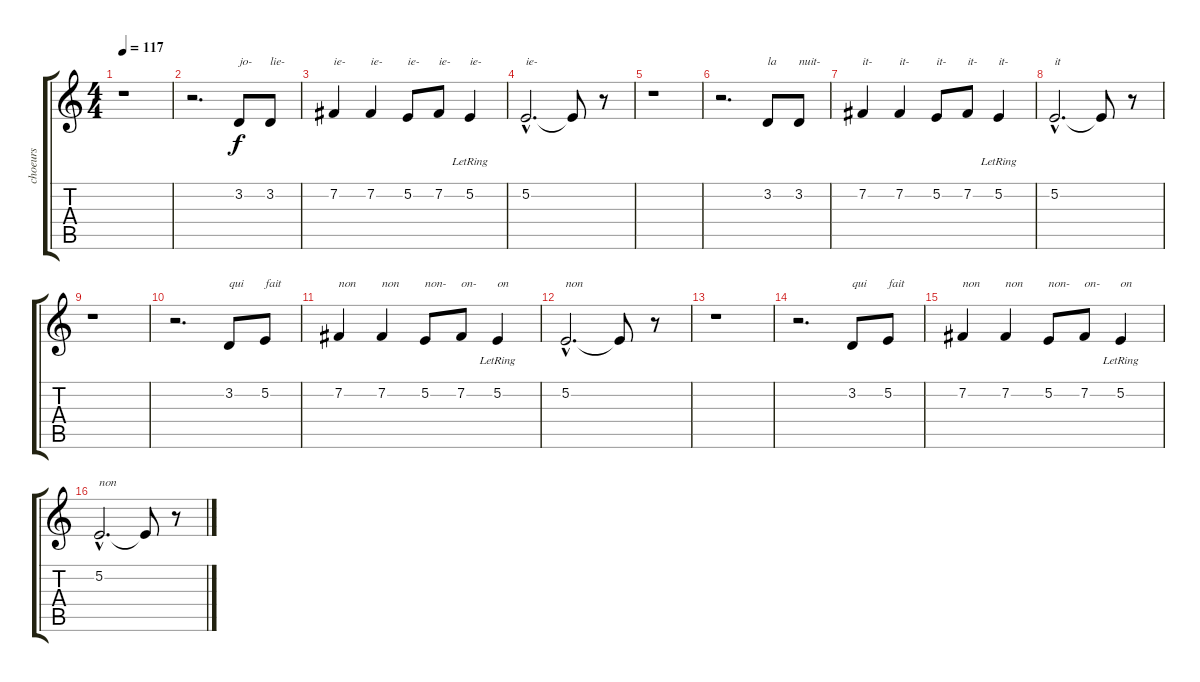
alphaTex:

\track ("choeurs" "choeurs") {instrument bassoon}
\staff {score tabs}
\tuning (E4 B3 G3 D3 A2 E2) {hide}
\ts (4 4)
\tempo 117
\clef g2
\ks c
r.1{dy f} |
r.2{d} 3.2.8{txt "jo-"} 3.2.8{txt "lie-"} |
7.2.4{txt "ie-"} 7.2.4{txt "ie-"} 5.2.8{txt "ie-"} 7.2.8{txt "ie-"} 5.2{lr}.4{txt "ie-"} |
5.2{hac}.2{d txt "ie-"} 5.2{t}.8 r.8 |
r.1 |
r.2{d} 3.2.8{txt "la"} 3.2.8{txt "nuit-"} |
7.2.4{txt "it-"} 7.2.4{txt "it-"} 5.2.8{txt "it-"} 7.2.8{txt "it-"} 5.2{lr}.4{txt "it-"} |
5.2{hac}.2{d txt "it"} 5.2{t}.8 r.8 |
r.1 |
r.2{d} 3.2.8{txt "qui"} 5.2.8{txt "fait"} |
7.2.4{txt "non"} 7.2.4{txt "non"} 5.2.8{txt "non-"} 7.2.8{txt "on-"} 5.2{lr}.4{txt "on"} |
5.2{hac}.2{d txt "non"} 5.2{t}.8 r.8 |
r.1 |
r.2{d} 3.2.8{txt "qui"} 5.2.8{txt "fait"} |
7.2.4{txt "non"} 7.2.4{txt "non"} 5.2.8{txt "non-"} 7.2.8{txt "on-"} 5.2{lr}.4{txt "on"} |
5.2{hac}.2{d txt "non"} 5.2{t}.8 r.8
